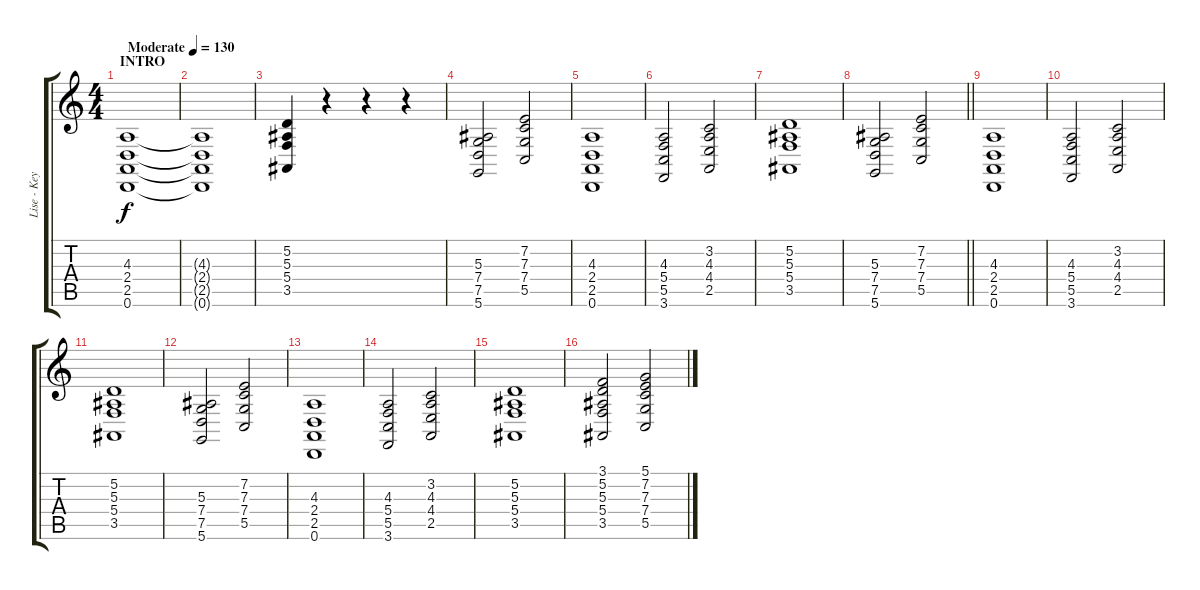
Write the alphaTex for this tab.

\track ("Lise - Keyboards" "Lise - Key") {instrument synthstrings2}
\staff {score tabs}
\tuning (D4 A3 F3 C3 G2 D2) {hide}
\ts (4 4)
\section ("" "INTRO")
\tempo (130 "Moderate")
\clef g2
\ks c
(4.3 2.4 2.5 0.6).1{dy f instrument synthstrings2} |
(4.3{t} 2.4{t} 2.5{t} 0.6{t}).1 |
(5.2 5.3 5.4 3.5).4 r.4 r.4 r.4 |
(5.3 7.4 7.5 5.6).2 (7.2 7.3 7.4 5.5).2 |
(4.3 2.4 2.5 0.6).1 |
(4.3 5.4 5.5 3.6).2 (3.2 4.3 4.4 2.5).2 |
(5.2 5.3 5.4 3.5).1 |
\barLineRight lightlight
(5.3 7.4 7.5 5.6).2 (7.2 7.3 7.4 5.5).2 |
(4.3 2.4 2.5 0.6).1 |
(4.3 5.4 5.5 3.6).2 (3.2 4.3 4.4 2.5).2 |
(5.2 5.3 5.4 3.5).1 |
(5.3 7.4 7.5 5.6).2 (7.2 7.3 7.4 5.5).2 |
(4.3 2.4 2.5 0.6).1 |
(4.3 5.4 5.5 3.6).2 (3.2 4.3 4.4 2.5).2 |
(5.2 5.3 5.4 3.5).1 |
(3.1 5.2 5.3 5.4 3.5).2 (5.1 7.2 7.3 7.4 5.5).2
